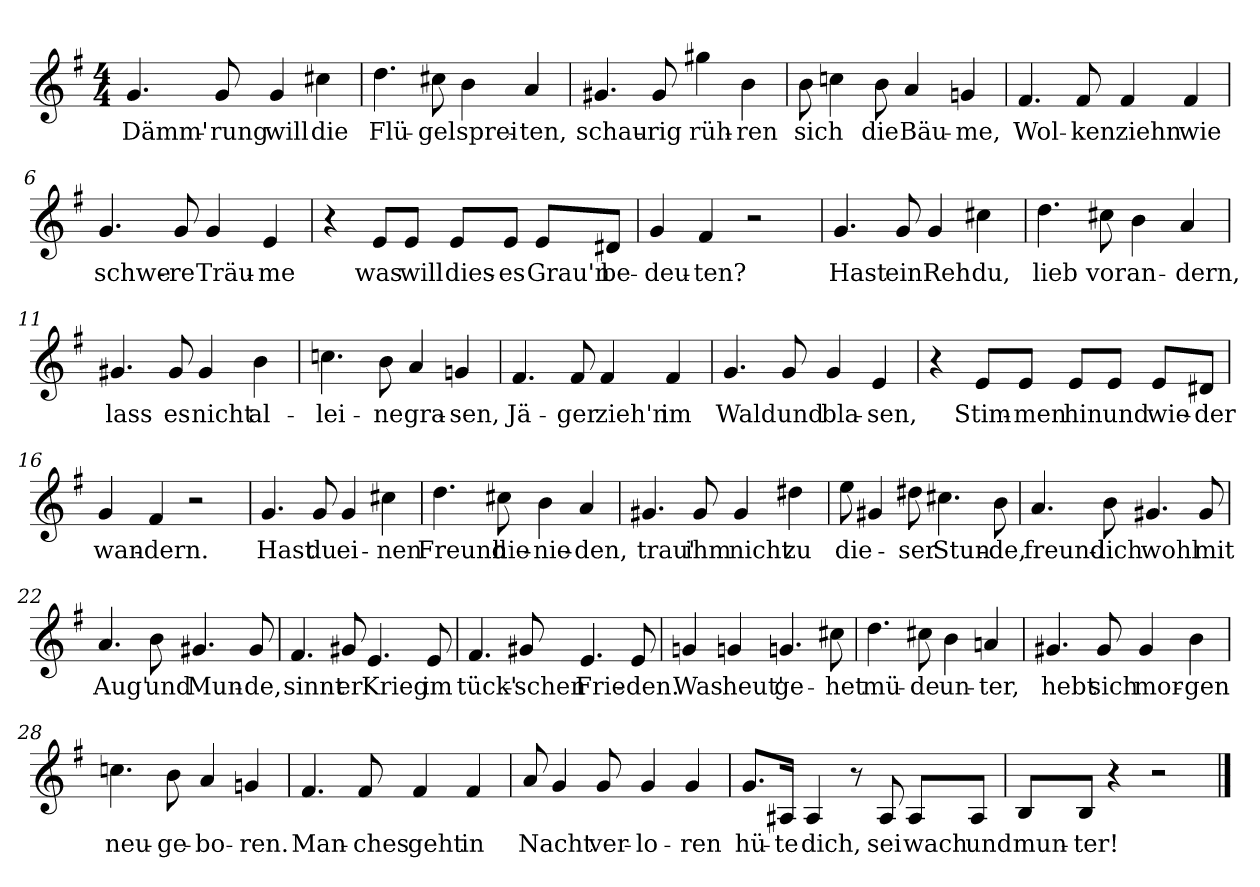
**kern	**text
*part1	*part1
*staff1	*staff1
*clefG2	*
*k[f#]	*
*M4/4	*
=1	=1
!	!LO:LY:b
4.g/	Dämm'-
!	!LO:LY:b
8g/	-rung
!	!LO:LY:b
4g/	will
!	!LO:LY:b
4cc#X\	die
=2	=2
!	!LO:LY:b
4.dd\	Flü-
!	!LO:LY:b
8cc#X\	-gel
!	!LO:LY:b
4b\	sprei-
!	!LO:LY:b
4a/	-ten,
=3	=3
!	!LO:LY:b
4.g#X/	schau-
!	!LO:LY:b
8g#/	-rig
!	!LO:LY:b
4gg#X\	rüh-
!	!LO:LY:b
4b\	-ren
=4	=4
!	!LO:LY:b
8b\	sich
4ccn\	.
!	!LO:LY:b
8b\	die
!	!LO:LY:b
4a/	Bäu-
!	!LO:LY:b
4gn/	-me,
=5	=5
!	!LO:LY:b
4.f#/	Wol-
!	!LO:LY:b
8f#/	-ken
!	!LO:LY:b
4f#/	ziehn
!	!LO:LY:b
4f#/	wie
!!LO:LB:g=z
=6	=6
!	!LO:LY:b
4.g/	schwe-
!	!LO:LY:b
8g/	-re
!	!LO:LY:b
4g/	Träu-
!	!LO:LY:b
4e/	-me
=7	=7
4r	.
!	!LO:LY:b
8e/L	was
!	!LO:LY:b
8e/J	will
!	!LO:LY:b
8e/L	dies-
!	!LO:LY:b
8e/J	-es
!	!LO:LY:b
8e/L	Grau'n
!	!LO:LY:b
8d#X/J	be-
=8	=8
!	!LO:LY:b
4g/	-deu-
!	!LO:LY:b
4f#/	-ten?
2r	.
=9	=9
!	!LO:LY:b
4.g/	Hast
!	!LO:LY:b
8g/	ein
!	!LO:LY:b
4g/	Reh
!	!LO:LY:b
4cc#X\	du,
=10	=10
!	!LO:LY:b
4.dd\	lieb
!	!LO:LY:b
8cc#X\	vor
!	!LO:LY:b
4b\	an-
!	!LO:LY:b
4a/	-dern,
=11	=11
!	!LO:LY:b
4.g#X/	lass
!	!LO:LY:b
8g#/	es
!	!LO:LY:b
4g#/	nicht
!	!LO:LY:b
4b\	al-
!!LO:LB:g=z
=12	=12
!	!LO:LY:b
4.ccn\	-lei-
!	!LO:LY:b
8b\	-ne
!	!LO:LY:b
4a/	gra-
!	!LO:LY:b
4gn/	-sen,
=13	=13
!	!LO:LY:b
4.f#/	Jä-
!	!LO:LY:b
8f#/	-ger
!	!LO:LY:b
4f#/	zieh'n
!	!LO:LY:b
4f#/	im
=14	=14
!	!LO:LY:b
4.g/	Wald
!	!LO:LY:b
8g/	und
!	!LO:LY:b
4g/	bla-
!	!LO:LY:b
4e/	-sen,
=15	=15
4r	.
!	!LO:LY:b
8e/L	Stim-
!	!LO:LY:b
8e/J	-men
!	!LO:LY:b
8e/L	hin
!	!LO:LY:b
8e/J	und
!	!LO:LY:b
8e/L	wie-
!	!LO:LY:b
8d#X/J	-der
=16	=16
!	!LO:LY:b
4g/	wan-
!	!LO:LY:b
4f#/	-dern.
2r	.
=17	=17
!	!LO:LY:b
4.g/	Hast
!	!LO:LY:b
8g/	du
!	!LO:LY:b
4g/	ei-
!	!LO:LY:b
4cc#X\	-nen
!!LO:LB:g=z
=18	=18
!	!LO:LY:b
4.dd\	Freund
!	!LO:LY:b
8cc#X\	hie-
!	!LO:LY:b
4b\	-nie-
!	!LO:LY:b
4a/	-den,
=19	=19
!	!LO:LY:b
4.g#X/	trau'
!	!LO:LY:b
8g#/	ihm
!	!LO:LY:b
4g#/	nicht
!	!LO:LY:b
4dd#X\	zu
=20	=20
!	!LO:LY:b
8ee\	die-
4g#X/	.
!	!LO:LY:b
8dd#X\	-ser
!	!LO:LY:b
4.cc#X\	Stun-
!	!LO:LY:b
8b\	-de,
=21	=21
!	!LO:LY:b
4.a/	freund-
!	!LO:LY:b
8b\	-lich
!	!LO:LY:b
4.g#X/	wohl
!	!LO:LY:b
8g#/	mit
=22	=22
!	!LO:LY:b
4.a/	Aug'
!	!LO:LY:b
8b\	und
!	!LO:LY:b
4.g#X/	Mun-
!	!LO:LY:b
8g#/	-de,
!!LO:LB:g=z
=23	=23
!	!LO:LY:b
4.f#/	sinnt
!	!LO:LY:b
8g#X/	er
!	!LO:LY:b
4.e/	Krieg
!	!LO:LY:b
8e/	im
=24	=24
!	!LO:LY:b
4.f#/	tück'-
!	!LO:LY:b
8g#X/	-schen
!	!LO:LY:b
4.e/	Frie-
!	!LO:LY:b
8e/	-den.
=25	=25
!	!LO:LY:b
4gn/	Was
!	!LO:LY:b
4gn/	heut'
!	!LO:LY:b
4.gn/	ge-
!	!LO:LY:b
8cc#X\	-het
=26	=26
!	!LO:LY:b
4.dd\	mü-
!	!LO:LY:b
8cc#X\	-de
!	!LO:LY:b
4b\	un-
!	!LO:LY:b
4an/	-ter,
=27	=27
!	!LO:LY:b
4.g#X/	hebt
!	!LO:LY:b
8g#/	sich
!	!LO:LY:b
4g#/	mor-
!	!LO:LY:b
4b\	-gen
=28	=28
!	!LO:LY:b
4.ccn\	neu-
!	!LO:LY:b
8b\	-ge-
!	!LO:LY:b
4a/	-bo-
!	!LO:LY:b
4gn/	-ren.
!!LO:LB:g=z
=29	=29
!	!LO:LY:b
4.f#/	Man-
!	!LO:LY:b
8f#/	-ches
!	!LO:LY:b
4f#/	geht
!	!LO:LY:b
4f#/	in
=30	=30
!	!LO:LY:b
8a/	Nacht
4g/	.
!	!LO:LY:b
8g/	ver-
!	!LO:LY:b
4g/	-lo-
!	!LO:LY:b
4g/	-ren
=31	=31
!	!LO:LY:b
8.g/L	hü-
!	!LO:LY:b
16A#X/Jk	-te
!	!LO:LY:b
4A#/	dich,
8r	.
!	!LO:LY:b
8A#/	sei
!	!LO:LY:b
8A#/L	wach
!	!LO:LY:b
8A#/J	und
=32	=32
!	!LO:LY:b
8B/L	mun-
!	!LO:LY:b
8B/J	-ter!
4r	.
2r	.
==	==
*-	*-
